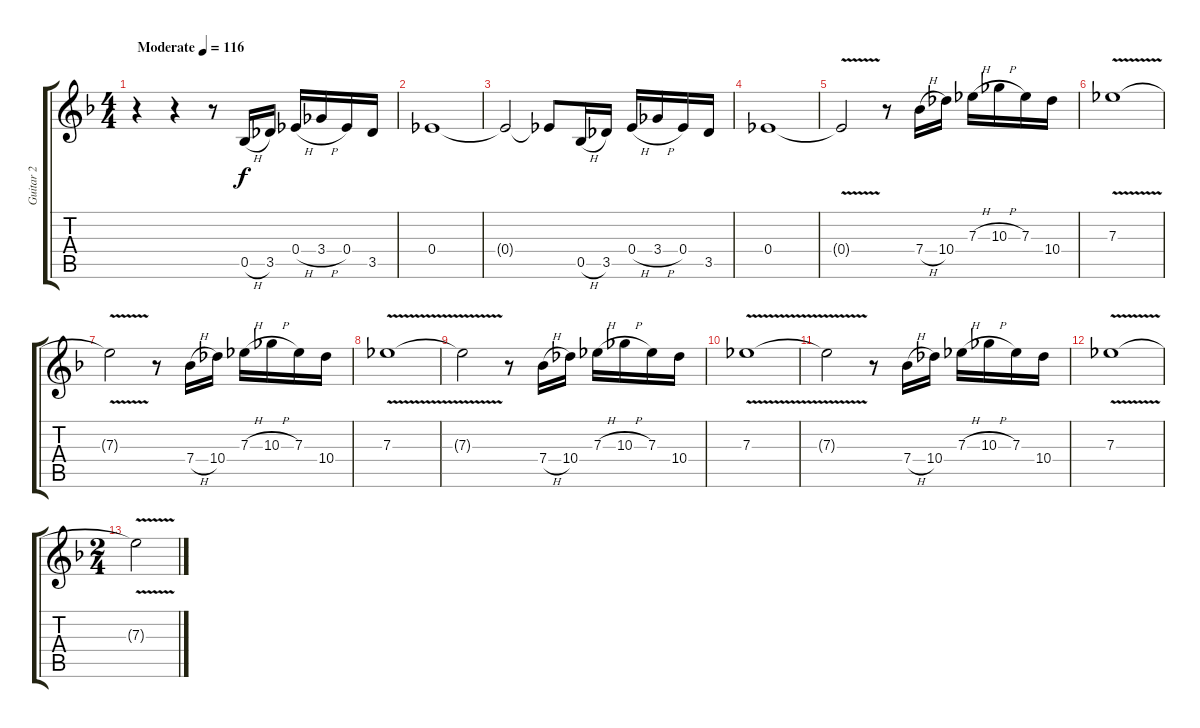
\track ("Guitar 2" "Guitar 2") {instrument distortionguitar}
\staff {score tabs}
\tuning (F4 C4 Ab3 Eb3 Bb2 F2) {hide}
\ts (4 4)
\tempo (116 "Moderate")
\clef g2
\ks f
r.4{dy f instrument distortionguitar} r.4 r.8 0.5{h}.16 3.5.16 0.4{h}.16 3.4{h}.16 0.4.16 3.5.16 |
0.4.1 |
0.4{t}.2 0.4{t}.8 0.5{h}.16 3.5.16 0.4{h}.16 3.4{h}.16 0.4.16 3.5.16 |
0.4.1 |
0.4{v t}.2 r.8 7.4{h}.16 10.4.16 7.3{h}.16 10.3{h}.16 7.3.16 10.4.16 |
7.3{v}.1 |
7.3{v t}.2 r.8 7.4{h}.16 10.4.16 7.3{h}.16 10.3{h}.16 7.3.16 10.4.16 |
7.3{v}.1 |
7.3{t}.2 r.8 7.4{h}.16 10.4.16 7.3{h}.16 10.3{h}.16 7.3.16 10.4.16 |
7.3{v}.1 |
7.3{t}.2 r.8 7.4{h}.16 10.4.16 7.3{h}.16 10.3{h}.16 7.3.16 10.4.16 |
7.3{v}.1 |
\ts (2 4)
7.3{t}.2
